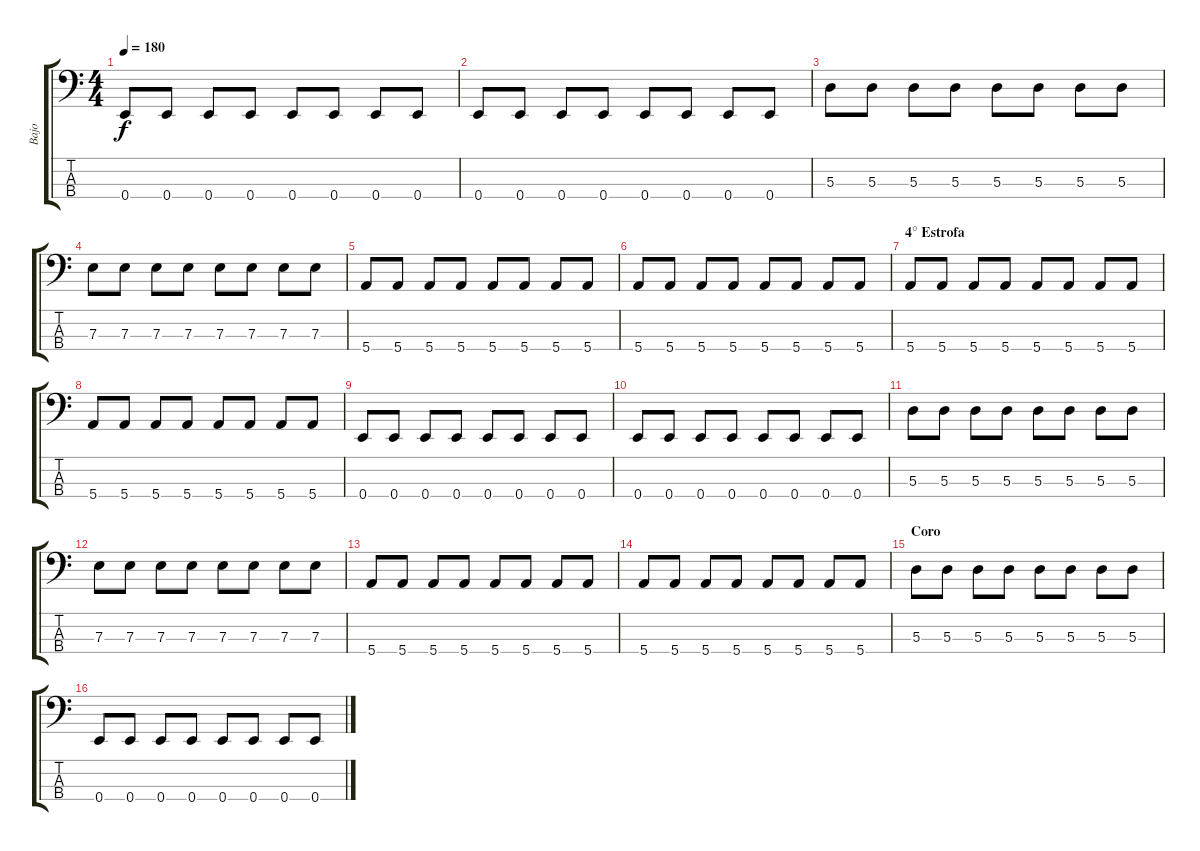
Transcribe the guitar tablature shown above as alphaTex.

\track ("Bajo" "Bajo") {instrument electricbasspick}
\staff {score tabs}
\tuning (G2 D2 A1 E1) {hide}
\ts (4 4)
\tempo 180
\clef f4
\ks c
0.4.8{dy f} 0.4.8 0.4.8 0.4.8 0.4.8 0.4.8 0.4.8 0.4.8 |
0.4.8 0.4.8 0.4.8 0.4.8 0.4.8 0.4.8 0.4.8 0.4.8 |
5.3.8 5.3.8 5.3.8 5.3.8 5.3.8 5.3.8 5.3.8 5.3.8 |
7.3.8 7.3.8 7.3.8 7.3.8 7.3.8 7.3.8 7.3.8 7.3.8 |
5.4.8 5.4.8 5.4.8 5.4.8 5.4.8 5.4.8 5.4.8 5.4.8 |
5.4.8 5.4.8 5.4.8 5.4.8 5.4.8 5.4.8 5.4.8 5.4.8 |
\section ("" "4° Estrofa")
5.4.8 5.4.8 5.4.8 5.4.8 5.4.8 5.4.8 5.4.8 5.4.8 |
5.4.8 5.4.8 5.4.8 5.4.8 5.4.8 5.4.8 5.4.8 5.4.8 |
0.4.8 0.4.8 0.4.8 0.4.8 0.4.8 0.4.8 0.4.8 0.4.8 |
0.4.8 0.4.8 0.4.8 0.4.8 0.4.8 0.4.8 0.4.8 0.4.8 |
5.3.8 5.3.8 5.3.8 5.3.8 5.3.8 5.3.8 5.3.8 5.3.8 |
7.3.8 7.3.8 7.3.8 7.3.8 7.3.8 7.3.8 7.3.8 7.3.8 |
5.4.8 5.4.8 5.4.8 5.4.8 5.4.8 5.4.8 5.4.8 5.4.8 |
5.4.8 5.4.8 5.4.8 5.4.8 5.4.8 5.4.8 5.4.8 5.4.8 |
\section ("" "Coro")
5.3.8 5.3.8 5.3.8 5.3.8 5.3.8 5.3.8 5.3.8 5.3.8 |
0.4.8 0.4.8 0.4.8 0.4.8 0.4.8 0.4.8 0.4.8 0.4.8
